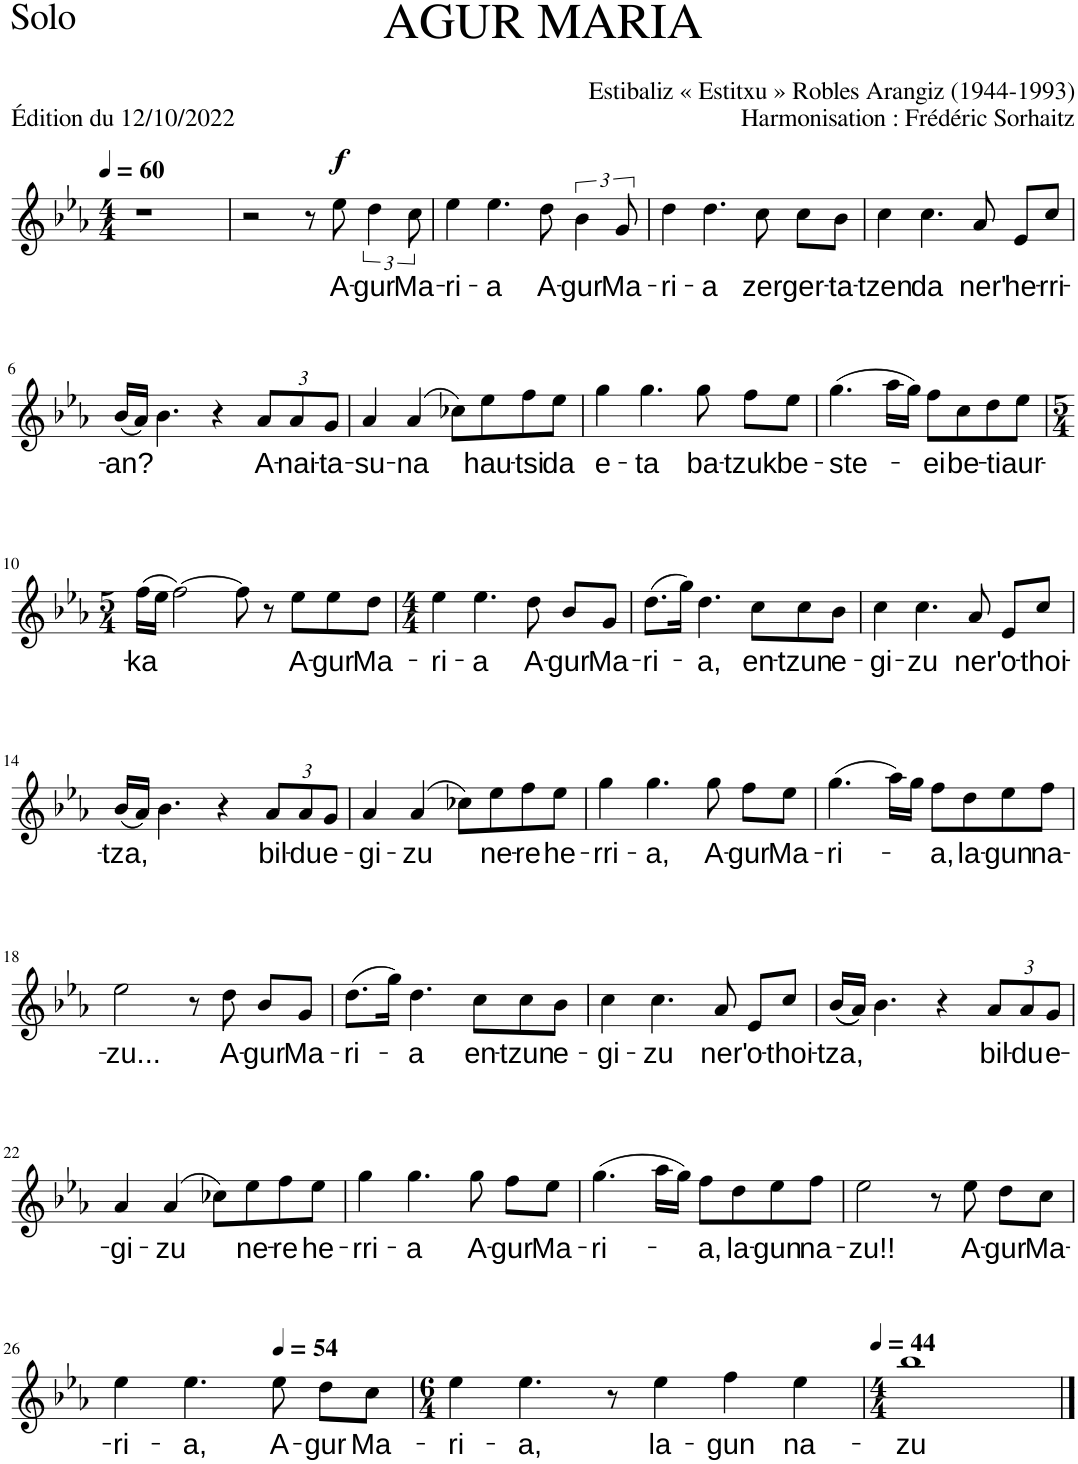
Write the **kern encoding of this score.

**kern	**text	**dynam
*part1	*part1	*part1
*staff1	*staff1	*staff1
*I"Solo	*	*
*I'S.	*	*
*clefG2	*	*
*k[b-e-a-]	*	*
*M4/4	*	*
*MM60	*	*
=1	=1	=1
1r	.	.
=2	=2	=2
2r	.	.
8r	.	.
!	!LO:LY:b	!LO:DY:a
8ee-\	A-	f
!	!LO:LY:b	!
6dd\	-gur	.
!	!LO:LY:b	!
12cc\	Ma-	.
=3	=3	=3
!	!LO:LY:b	!
4ee-\	-ri-	.
!	!LO:LY:b	!
4.ee-\	-a	.
!	!LO:LY:b	!
8dd\	A-	.
!	!LO:LY:b	!
6b-\	-gur	.
!	!LO:LY:b	!
12g/	Ma-	.
=4	=4	=4
!	!LO:LY:b	!
4dd\	-ri-	.
!	!LO:LY:b	!
4.dd\	-a	.
!	!LO:LY:b	!
8cc\	zer	.
!	!LO:LY:b	!
8cc\L	ger-	.
!	!LO:LY:b	!
8b-\J	-ta-	.
=5	=5	=5
!	!LO:LY:b	!
4cc\	-tzen	.
!	!LO:LY:b	!
4.cc\	da	.
!	!LO:LY:b	!
8a-/	ner'	.
!	!LO:LY:b	!
8e-/L	he-	.
!	!LO:LY:b	!
8cc/J	-rri-	.
!!LO:LB:g=z
=6	=6	=6
!	!LO:LY:b	!
(16b-/LL	-an?	.
16a-/JJ)	.	.
4.b-\	.	.
4r	.	.
*Xbrackettup	*	*
!	!LO:LY:b	!
12a-/L	A-	.
!	!LO:LY:b	!
12a-/	-nai-	.
!	!LO:LY:b	!
12g/J	-ta-	.
=7	=7	=7
!	!LO:LY:b	!
4a-/	-su-	.
!	!LO:LY:b	!
(4a-/	-na	.
8cc-X\L)	.	.
!	!LO:LY:b	!
8ee-\	hau-	.
!	!LO:LY:b	!
8ff\	-tsi	.
!	!LO:LY:b	!
8ee-\J	da	.
=8	=8	=8
!	!LO:LY:b	!
4gg\	e-	.
!	!LO:LY:b	!
4.gg\	-ta	.
!	!LO:LY:b	!
8gg\	ba-	.
!	!LO:LY:b	!
8ff\L	-tzuk	.
!	!LO:LY:b	!
8ee-\J	be-	.
=9	=9	=9
!	!LO:LY:b	!
(4.gg\	-ste-	.
16aa-\LL	.	.
16gg\JJ)	.	.
!	!LO:LY:b	!
8ff\L	-ei	.
!	!LO:LY:b	!
8cc\	be-	.
!	!LO:LY:b	!
8dd\	-ti	.
!	!LO:LY:b	!
8ee-\J	aur-	.
!!LO:LB:g=z
=10	=10	=10
*M5/4	*	*
!	!LO:LY:b	!
(16ff\LL	-ka	.
16ee-\JJ	.	.
[2ff\)	.	.
8ff\]	.	.
8r	.	.
!	!LO:LY:b	!
8ee-\L	A-	.
!	!LO:LY:b	!
8ee-\	-gur	.
!	!LO:LY:b	!
8dd\J	Ma-	.
=11	=11	=11
*M4/4	*	*
!	!LO:LY:b	!
4ee-\	-ri-	.
!	!LO:LY:b	!
4.ee-\	-a	.
!	!LO:LY:b	!
8dd\	A-	.
!	!LO:LY:b	!
8b-/L	-gur	.
!	!LO:LY:b	!
8g/J	Ma-	.
=12	=12	=12
!	!LO:LY:b	!
(8.dd\L	-ri-	.
16gg\Jk)	.	.
!	!LO:LY:b	!
4.dd\	-a,	.
!	!LO:LY:b	!
8cc\L	en-	.
!	!LO:LY:b	!
8cc\	-tzun	.
!	!LO:LY:b	!
8b-\J	e-	.
=13	=13	=13
!	!LO:LY:b	!
4cc\	-gi-	.
!	!LO:LY:b	!
4.cc\	-zu	.
!	!LO:LY:b	!
8a-/	ner'	.
!	!LO:LY:b	!
8e-/L	o-	.
!	!LO:LY:b	!
8cc/J	-thoi-	.
!!LO:LB:g=z
=14	=14	=14
!	!LO:LY:b	!
(16b-/LL	-tza,	.
16a-/JJ)	.	.
4.b-\	.	.
4r	.	.
!	!LO:LY:b	!
12a-/L	bil-	.
!	!LO:LY:b	!
12a-/	-du	.
!	!LO:LY:b	!
12g/J	e-	.
=15	=15	=15
!	!LO:LY:b	!
4a-/	-gi-	.
!	!LO:LY:b	!
(4a-/	-zu	.
8cc-X\L)	.	.
!	!LO:LY:b	!
8ee-\	ne-	.
!	!LO:LY:b	!
8ff\	-re	.
!	!LO:LY:b	!
8ee-\J	he-	.
=16	=16	=16
!	!LO:LY:b	!
4gg\	-rri-	.
!	!LO:LY:b	!
4.gg\	-a,	.
!	!LO:LY:b	!
8gg\	A-	.
!	!LO:LY:b	!
8ff\L	-gur	.
!	!LO:LY:b	!
8ee-\J	Ma-	.
=17	=17	=17
!	!LO:LY:b	!
(4.gg\	-ri-	.
16aa-\LL)	.	.
16gg\JJ	.	.
!	!LO:LY:b	!
8ff\L	-a,	.
!	!LO:LY:b	!
8dd\	la-	.
!	!LO:LY:b	!
8ee-\	-gun	.
!	!LO:LY:b	!
8ff\J	na-	.
!!LO:LB:g=z
=18	=18	=18
!	!LO:LY:b	!
2ee-\	-zu...	.
8r	.	.
!	!LO:LY:b	!
8dd\	A-	.
!	!LO:LY:b	!
8b-/L	-gur	.
!	!LO:LY:b	!
8g/J	Ma-	.
=19	=19	=19
!	!LO:LY:b	!
(8.dd\L	-ri-	.
16gg\Jk)	.	.
!	!LO:LY:b	!
4.dd\	-a	.
!	!LO:LY:b	!
8cc\L	en-	.
!	!LO:LY:b	!
8cc\	-tzun	.
!	!LO:LY:b	!
8b-\J	e-	.
=20	=20	=20
!	!LO:LY:b	!
4cc\	-gi-	.
!	!LO:LY:b	!
4.cc\	-zu	.
!	!LO:LY:b	!
8a-/	ner'	.
!	!LO:LY:b	!
8e-/L	o-	.
!	!LO:LY:b	!
8cc/J	-thoi-	.
=21	=21	=21
!	!LO:LY:b	!
((16b-/LL	-tza,	.
16a-/JJ))	.	.
4.b-\	.	.
4r	.	.
!	!LO:LY:b	!
12a-/L	bil-	.
!	!LO:LY:b	!
12a-/	-du	.
!	!LO:LY:b	!
12g/J	e-	.
!!LO:LB:g=z
=22	=22	=22
!	!LO:LY:b	!
4a-/	-gi-	.
!	!LO:LY:b	!
(4a-/	-zu	.
8cc-X\L)	.	.
!	!LO:LY:b	!
8ee-\	ne-	.
!	!LO:LY:b	!
8ff\	-re	.
!	!LO:LY:b	!
8ee-\J	he-	.
=23	=23	=23
!	!LO:LY:b	!
4gg\	-rri-	.
!	!LO:LY:b	!
4.gg\	-a	.
!	!LO:LY:b	!
8gg\	A-	.
!	!LO:LY:b	!
8ff\L	-gur	.
!	!LO:LY:b	!
8ee-\J	Ma-	.
=24	=24	=24
!	!LO:LY:b	!
(4.gg\	-ri-	.
16aa-\LL	.	.
16gg\JJ)	.	.
!	!LO:LY:b	!
8ff\L	-a,	.
!	!LO:LY:b	!
8dd\	la-	.
!	!LO:LY:b	!
8ee-\	-gun	.
!	!LO:LY:b	!
8ff\J	na-	.
=25	=25	=25
!	!LO:LY:b	!
2ee-\	-zu!!	.
8r	.	.
!	!LO:LY:b	!
8ee-\	A-	.
!	!LO:LY:b	!
8dd\L	-gur	.
!	!LO:LY:b	!
8cc\J	Ma-	.
!!LO:LB:g=z
=26	=26	=26
!	!LO:LY:b	!
4ee-\	-ri-	.
!	!LO:LY:b	!
4.ee-\	-a,	.
*MM54	*	*
!	!LO:LY:b	!
8ee-\	A-	.
!	!LO:LY:b	!
8dd\L	-gur	.
!	!LO:LY:b	!
8cc\J	Ma-	.
=27	=27	=27
*M6/4	*	*
!	!LO:LY:b	!
4ee-\	-ri-	.
!	!LO:LY:b	!
4.ee-\	-a,	.
8r	.	.
!	!LO:LY:b	!
4ee-\	la-	.
!	!LO:LY:b	!
4ff\	-gun	.
!	!LO:LY:b	!
4ee-\	na-	.
=28	=28	=28
*M4/4	*	*
*MM44	*	*
!	!LO:LY:b	!
1bb-	-zu	.
==	==	==
*-	*-	*-
